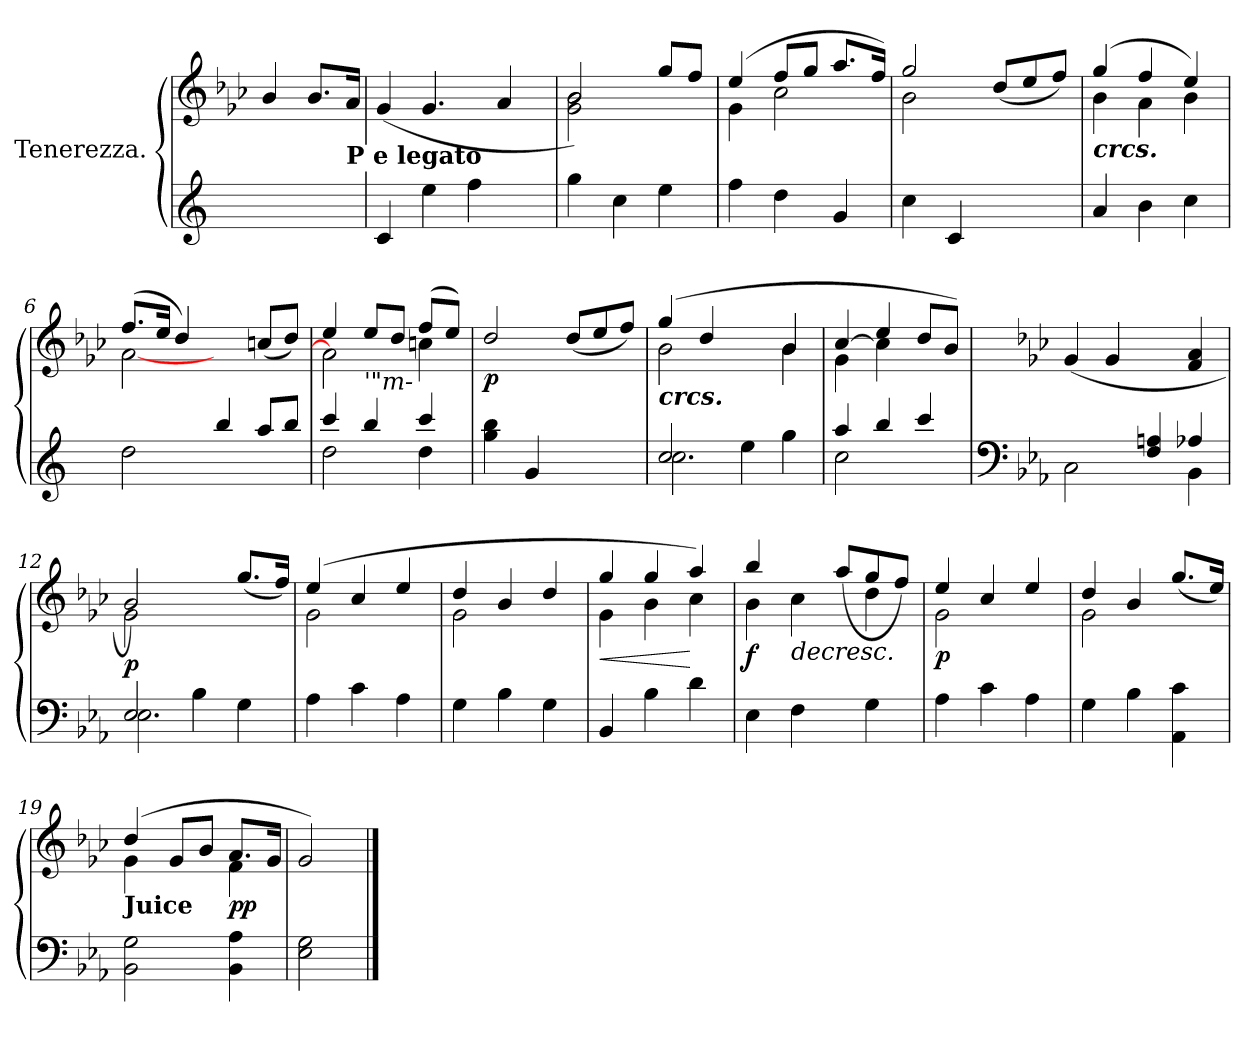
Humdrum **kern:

**kern	**kern	**dynam
*part1	*part1	*part1
*staff2	*staff1	*staff1/2
*I"Tenerezza.	*	*
*	*clefG3	*
*	*k[b-e-a-]	*
=	=	=
2ryy	4g/	.
.	8.g/L	.
!	!LO:TX:b:B:t=P e legato	!
.	16f/Jk	.
=1	=1	=1
4c/	(<4e-/	.
4ee\	4.e-/	.
4ff\	.	.
.	4f/	.
8ryy	.	.
=2	=2	=2
*	*^	*
4gg\	2g/)	2e-\ 2g\	.
4cc\	.	.	.
4ee\	8ee-/L	4ryy	.
.	8dd/J	.	.
=3	=3	=3	=3
4ff\	(>4cc/	4e-\	.
4dd\	8dd/L	2a-\	.
.	8ee-/J	.	.
4g/	8.ff/L	.	.
.	16dd/Jk)	.	.
=4	=4	=4	=4
4cc\	2ee-/	2g\	.
4c/	.	.	.
4.ryy	(>8b-/L	4.ryy	.
.	8cc/	.	.
.	8dd/J)	.	.
=5	=5	=5	=5
!	!LO:TX:b:Bi:t=crcs.	!	!
4a/	(>4ee-/	4g\	.
4b\	4dd/	4f\	.
4cc\	4cc/)	4g\	.
!!LO:LB:g=z	!!
=6	=6	=6	=6
2dd\	(>8.dd/L	[<2f\	.
.	16cc/Jk	.	.
.	4b-/)	.	.
4bb/	4ryy	2ryy	.
8aa/L	(<8an/L	.	.
8bb/J	8b-/J)	.	.
=7	=7	=7	=7
*^	*	*	*
4ccc/	2dd\	4cc/	2f\]	.
!	!	!LO:TX:b:i:t='"m-	!	!
4bb/	.	8cc/L	.	.
.	.	8b-/J	.	.
4ccc/	4dd\	(>8dd/L	4an\	.
.	.	8cc/J)	.	.
*v	*v	*	*	*
*	*v	*v	*
=8	=8	=8
!	!	!LO:DY:b
4gg\ 4bb\	2b-/	p
4g/	.	.
4.ryy	(>8b-/L	.
.	8cc/	.
.	8dd/J)	.
=9	=9	=9
*^	*^	*
!	!	!LO:TX:b:Bi:t=crcs.	!	!
2cc/	2.cc\	(>4ee-/	2g\	.
.	.	4b-/	.	.
4ee\	.	4ryy	4ryy	.
4gg\	4ryy	4g/	4g\	.
=10	=10	=10	=10	=10
4aa/	2cc\	[<4a-/	4e-\	.
4bb/	.	4a-\]	4cc/	.
4ccc/	4ryy	4ryy	8b-/L	.
.	.	.	8g/J)	.
*	*	*v	*v	*
!!LO:LB:g=z
=11	=11	=11	=11
*clefF4	*	*	*
*k[b-e-a-]	*	*k[b-e-a-]	*
*	*	*^	*
!	!	!LO:TX:b:Bi:t=Ili'm.	!	!
*	*	*v	*v	*
2C\	2.ryy	(>4e-/	.
.	.	4e-/	.
4F/ 4An/	.	4ryy	.
4A-X/	4BB-\	4d/ 4f/	.
=12	=12	=12	=12
*	*	*^	*
!	!	!	!	!LO:DY:b
2E-/	2.E-\	2g/)	2e-\	p
4B-\	.	4ryy	2ryy	.
4ryy	4G\	(<8.ee-/L	.	.
.	.	16dd/Jk)	.	.
*v	*v	*	*	*
=13	=13	=13	=13
4A-\	(>4cc/	2e-\	.
4c\	4a-/	.	.
4A-\	4cc/	4ryy	.
=14	=14	=14	=14
4G\	4b-/	2e-\	.
4B-\	4g/	.	.
4G\	4b-/	4ryy	.
=15	=15	=15	=15
!	!	!	!LO:HP:b
4BB-/	4ee-/	4e-\	<
4B-\	4ee-/	4g\	.
4d\	4ff/)	4a-\	[
!!LO:LB:g=z	!!
=16	=16	=16	=16
!	!	!	!LO:DY:b
4E-\	4gg/	4g\	f
!	!	!	!LO:HP:b
4F\	4.ryy	4a-\	>
8ryy	.	(>8ff/L	.
4G\	4b-\	8ee-/	.
.	.	8dd/J)	.
=17	=17	=17	=17
!	!	!	!LO:DY:b
4A-\	4cc/	2e-\	p
4c\	4a-/	.	.
4A-\	4cc/	4ryy	.
=18	=18	=18	=18
4G\	4b-/	2e-\	.
4B-\	4g/	.	.
4AA-\ 4c\	(<8.ee-/L	4ryy	.
.	16cc/Jk)	.	]
=19	=19	=19	=19
!	!LO:TX:b:B:t=Juice	!	!
2BB-\ 2G\	(>4b-/	4e-\	.
.	8e-/L	4ryy	.
.	8g/J	.	.
!	!	!	!LO:DY:b
!	!	!	!LO:DY:n=1:b
4BB-\ 4A-\	8.f/L	4d\	p p
.	16e-/Jk	.	.
*	*v	*v	*
=20	=20	=20
2E-\ 2G\	2e-/)	.
==	==	==
*-	*-	*-
